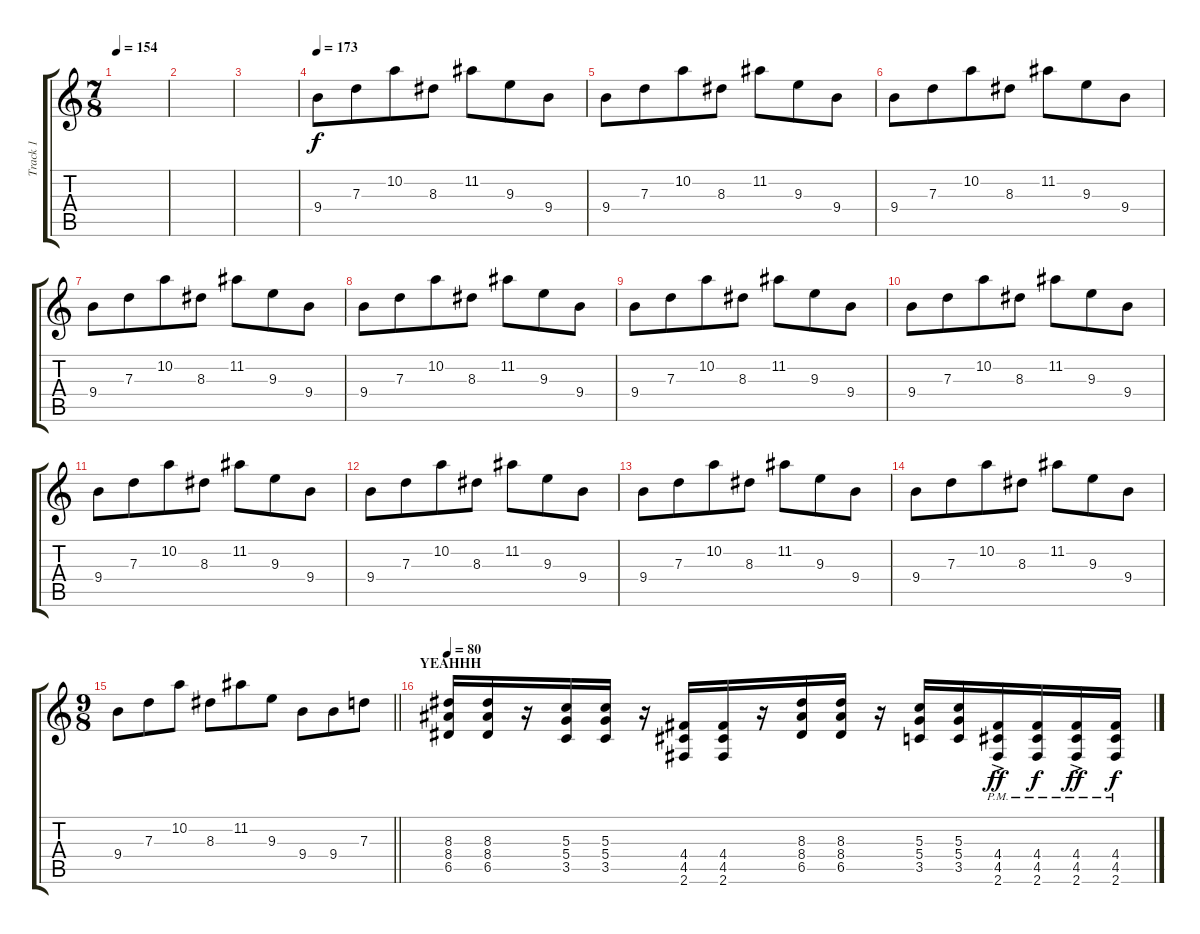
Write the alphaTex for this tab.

\track ("Track 1" "Track 1") {instrument distortionguitar}
\staff {score tabs}
\tuning (E4 B3 G3 D3 A2 E2) {hide}
\ts (7 8)
\tempo 154
\clef g2
\ks c
|
|
|
\tempo 173
9.4.8{instrument electricguitarclean} 7.3.8 10.2.8 8.3.8 11.2.8 9.3.8 9.4.8 |
9.4.8 7.3.8 10.2.8 8.3.8 11.2.8 9.3.8 9.4.8 |
9.4.8 7.3.8 10.2.8 8.3.8 11.2.8 9.3.8 9.4.8 |
9.4.8 7.3.8 10.2.8 8.3.8 11.2.8 9.3.8 9.4.8 |
9.4.8 7.3.8 10.2.8 8.3.8 11.2.8 9.3.8 9.4.8 |
9.4.8 7.3.8 10.2.8 8.3.8 11.2.8 9.3.8 9.4.8 |
9.4.8 7.3.8 10.2.8 8.3.8 11.2.8 9.3.8 9.4.8 |
9.4.8 7.3.8 10.2.8 8.3.8 11.2.8 9.3.8 9.4.8 |
9.4.8 7.3.8 10.2.8 8.3.8 11.2.8 9.3.8 9.4.8 |
9.4.8 7.3.8 10.2.8 8.3.8 11.2.8 9.3.8 9.4.8 |
9.4.8 7.3.8 10.2.8 8.3.8 11.2.8 9.3.8 9.4.8 |
\ts (9 8)
\barLineRight lightlight
9.4.8 7.3.8 10.2.8 8.3.8 11.2.8 9.3.8 9.4.8 9.4.8 7.3.8 |
\section ("" "YEAHHH")
\tempo 80
(8.3 8.4 6.5).16{volume 12 instrument distortionguitar} (8.3 8.4 6.5).16 r.16 (5.3 5.4 3.5).16 (5.3 5.4 3.5).16 r.16 (4.4 4.5 2.6).16 (4.4 4.5 2.6).16 r.16 (8.3 8.4 6.5).16 (8.3 8.4 6.5).16 r.16 (5.3 5.4 3.5).16 (5.3 5.4 3.5).16 (4.4{pm} 4.5{ac pm} 2.6{ac pm}).16{dy ff} (4.4{pm} 4.5{pm} 2.6{pm}).16{dy f} (4.4{pm} 4.5{ac pm} 2.6{ac pm}).16{dy ff} (4.4{pm} 4.5{pm} 2.6{pm}).16{dy f}
